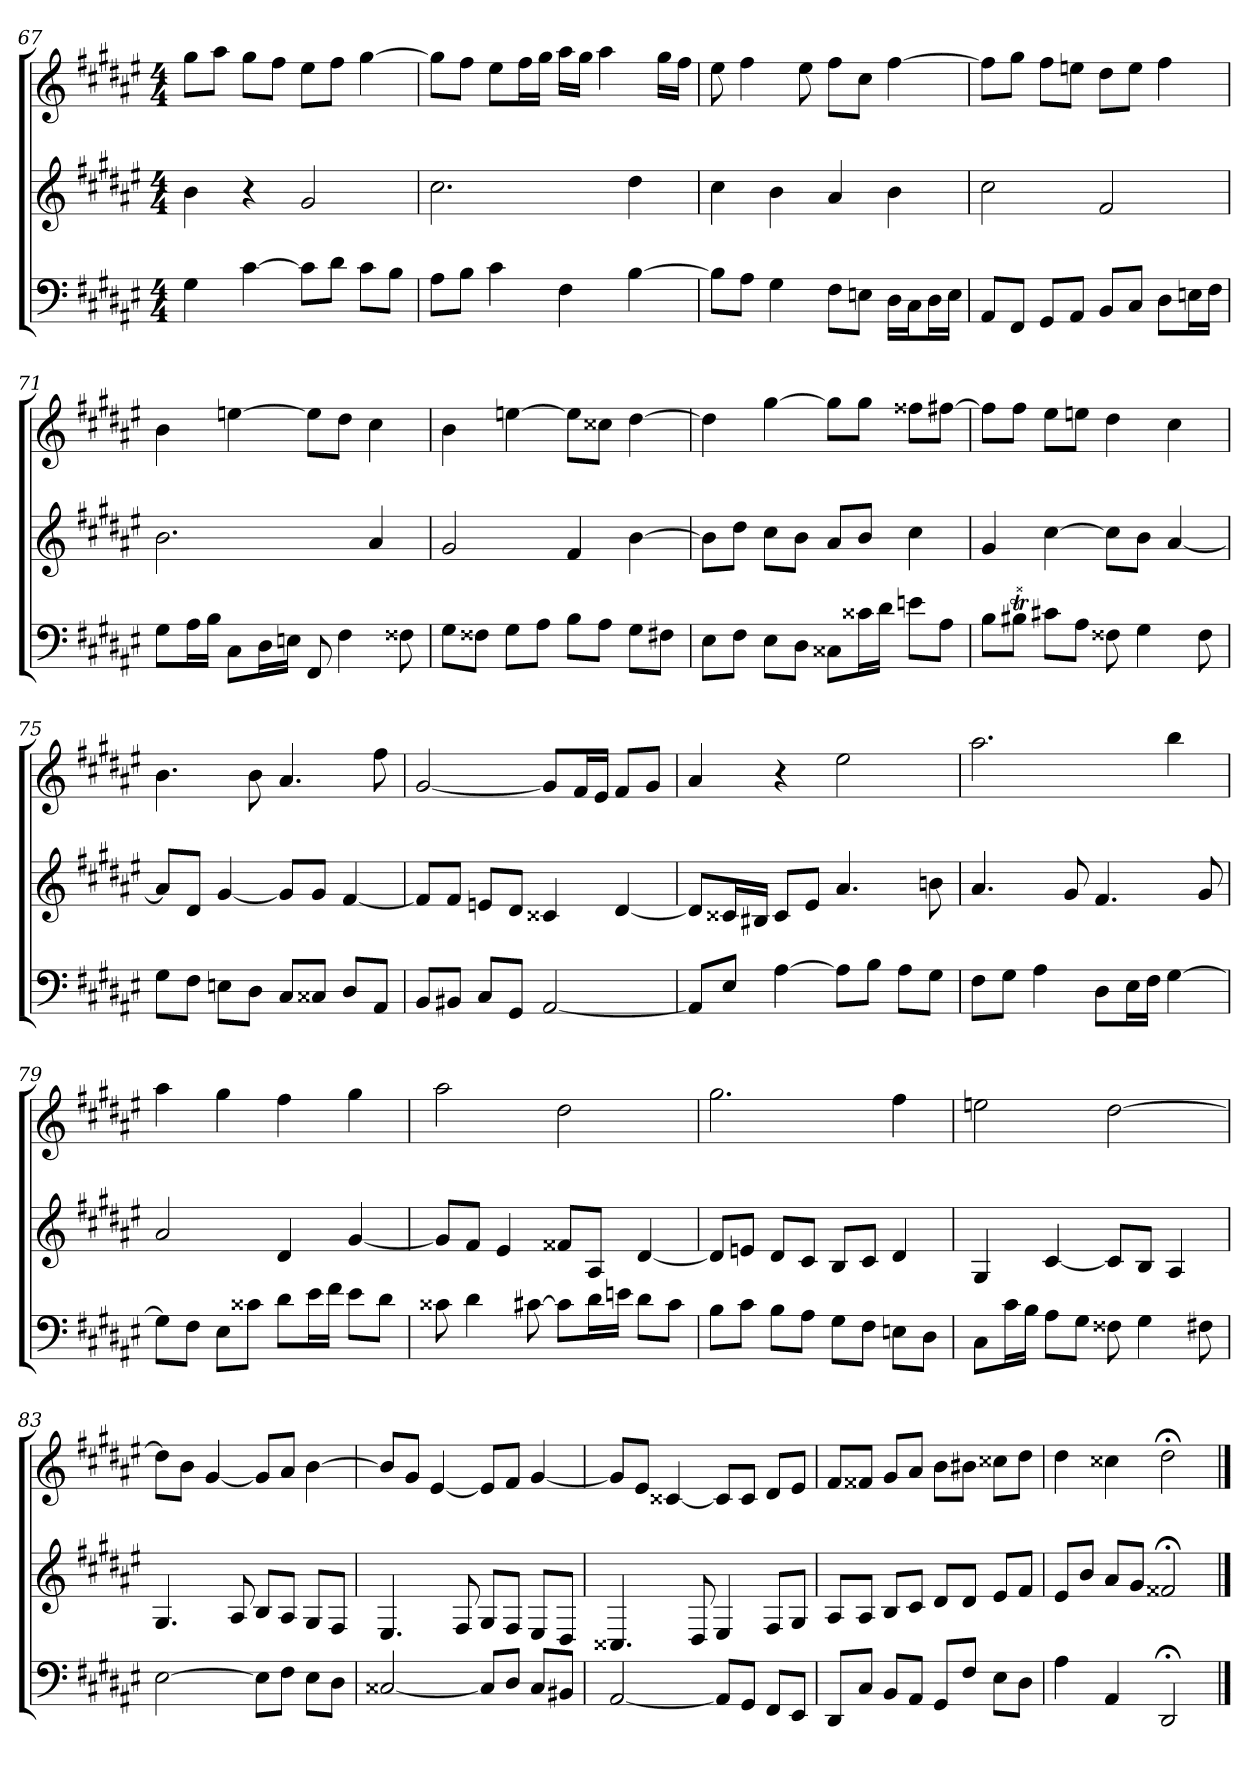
**kern	**kern	**kern
*part3	*part2	*part1
*staff3	*staff2	*staff1
*clefF4	*clefG2	*clefG2
*k[f#c#g#d#a#e#]	*k[f#c#g#d#a#e#]	*k[f#c#g#d#a#e#]
*d#:	*d#:	*d#:
*M4/4	*M4/4	*M4/4
=67	=67	=67
4G#	4b	8gg#\L
.	.	8aa#\J
[4c#	4r	8gg#\L
.	.	8ff#\J
8c#\L]	2g#	8ee#\L
8d#\J	.	8ff#\J
8c#\L	.	[4gg#
8B\J	.	.
=68	=68	=68
8A#\L	2.cc#	8gg#\L]
8B\J	.	8ff#\J
4c#	.	8ee#\L
.	.	16ff#\L
.	.	16gg#\JJ
4F#	.	16aa#\LL
.	.	16gg#\JJ
.	.	4aa#
[4B	4dd#	.
.	.	16gg#\LL
.	.	16ff#\JJ
=69	=69	=69
8B\L]	4cc#	8ee#
8A#\J	.	4ff#
4G#	4b	.
.	.	8ee#
8F#\L	4a#	8ff#\L
8En\J	.	8cc#\J
16D#\LL	4b	[4ff#
16C#\J	.	.
16D#\L	.	.
16E\JJ	.	.
=70	=70	=70
8AA#/L	2cc#	8ff#\L]
8FF#/J	.	8gg#\J
8GG#/L	.	8ff#\L
8AA#/J	.	8een\J
8BB/L	2f#	8dd#\L
8C#/J	.	8ee\J
8D#\L	.	4ff#
16En\L	.	.
16F#\JJ	.	.
=71	=71	=71
8G#\L	2.b	4b
16A#\L	.	.
16B\JJ	.	.
8C#\L	.	[4een
16D#\L	.	.
16En\JJ	.	.
8FF#	.	8ee\L]
4F#	.	8dd#\J
.	4a#	4cc#
8F##X	.	.
=72	=72	=72
8G#\L	2g#	4b
8F##X\J	.	.
8G#\L	.	[4een
8A#\J	.	.
8B\L	4f#	8ee\L]
8A#\J	.	8cc##X\J
8G#\L	[4b	[4dd#
8F#X\J	.	.
=73	=73	=73
8E#\L	8b\L]	4dd#]
8F#\J	8dd#\J	.
8E#\L	8cc#\L	[4gg#
8D#\J	8b\J	.
8C##X\L	8a#/L	8gg#\L]
16c##X\L	8b/J	8gg#\J
16d#\JJ	.	.
8en\L	4cc#	8ff##X\L
8A#\J	.	[8ff#X\J
=74	=74	=74
8B\L	4g#	8ff#\L]
!LO:TR:acc=##	!	!
8B#XT\J	.	8ff#\J
8c#X\L	[4cc#	8ee#\L
8A#\J	.	8een\J
8F##X	8cc#\L]	4dd#
4G#	8b\J	.
.	[4a#	4cc#
8F##	.	.
=75	=75	=75
8G#\L	8a#/L]	4.b
8F#\J	8d#/J	.
8En\L	[4g#	.
8D#\J	.	8b
8C#/L	8g#/L]	4.a#
8C##X/J	8g#/J	.
8D#/L	[4f#	.
8AA#/J	.	8ff#
=76	=76	=76
8BB/L	8f#/L]	[2g#
8BB#X/J	8f#/J	.
8C#/L	8en/L	.
8GG#/J	8d#/J	.
[2AA#	4c##X	8g#/L]
.	.	16f#/L
.	.	16e#/JJ
.	[4d#	8f#/L
.	.	8g#/J
=77	=77	=77
8AA#/L]	8d#/L]	4a#
8E#/J	16c##X/L	.
.	16B#X/JJ	.
[4A#	8c##/L	4r
.	8e#/J	.
8A#\L]	4.a#	2ee#
8B\J	.	.
8A#\L	.	.
8G#\J	8bn	.
=78	=78	=78
8F#\L	4.a#	2.aa#
8G#\J	.	.
4A#	.	.
.	8g#	.
8D#\L	4.f#	.
16E#\L	.	.
16F#\JJ	.	.
[4G#	.	4bb
.	8g#	.
=79	=79	=79
8G#\L]	2a#	4aa#
8F#\J	.	.
8E#\L	.	4gg#
8c##X\J	.	.
8d#\L	4d#	4ff#
16e#\L	.	.
16f#\JJ	.	.
8e#\L	[4g#	4gg#
8d#\J	.	.
=80	=80	=80
8c##X	8g#/L]	2aa#
4d#	8f#/J	.
.	4e#	.
[8c#X	.	.
8c#\L]	8f##X/L	2dd#
16d#\L	8A#/J	.
16en\JJ	.	.
8d#\L	[4d#	.
8c#\J	.	.
=81	=81	=81
8B\L	8d#/L]	2.gg#
8c#\J	8en/J	.
8B\L	8d#/L	.
8A#\J	8c#/J	.
8G#\L	8B/L	.
8F#\J	8c#/J	.
8En\L	4d#	4ff#
8D#\J	.	.
=82	=82	=82
8C#\L	4G#	2een
16c#\L	.	.
16B\JJ	.	.
8A#\L	[4c#	.
8G#\J	.	.
8F##X	8c#/L]	[2dd#
4G#	8B/J	.
.	4A#	.
8F#X	.	.
=83	=83	=83
[2E#	4.G#	8dd#\L]
.	.	8b\J
.	.	[4g#
.	8A#	.
8E#\L]	8B/L	8g#/L]
8F#\J	8A#/J	8a#/J
8E#\L	8G#/L	[4b
8D#\J	8F#/J	.
=84	=84	=84
[2C##X	4.E#	8b/L]
.	.	8g#/J
.	.	[4e#
.	8F#	.
8C##/L]	8G#/L	8e#/L]
8D#/J	8F#/J	8f#/J
8C##/L	8E#/L	[4g#
8BB#X/J	8D#/J	.
=85	=85	=85
[2AA#	4.C##X	8g#/L]
.	.	8e#/J
.	.	[4c##X
.	8D#	.
8AA#/L]	4E#	8c##/L]
8GG#/J	.	8c##/J
8FF#/L	8F#/L	8d#/L
8EE#/J	8G#/J	8e#/J
=86	=86	=86
8DD#/L	8A#/L	8f#/L
8C#/J	8A#/J	8f##X/J
8BB/L	8B/L	8g#/L
8AA#/J	8c#/J	8a#/J
8GG#/L	8d#/L	8b\L
8F#/J	8d#/J	8b#X\J
8E#\L	8e#/L	8cc##X\L
8D#\J	8f#/J	8dd#\J
=87	=87	=87
4A#	8e#/L	4dd#
.	8b/J	.
4AA#	8a#/L	4cc##X
.	8g#/J	.
2DD#;<	2f##X;<	2dd#;<
==	==	==
*-	*-	*-
